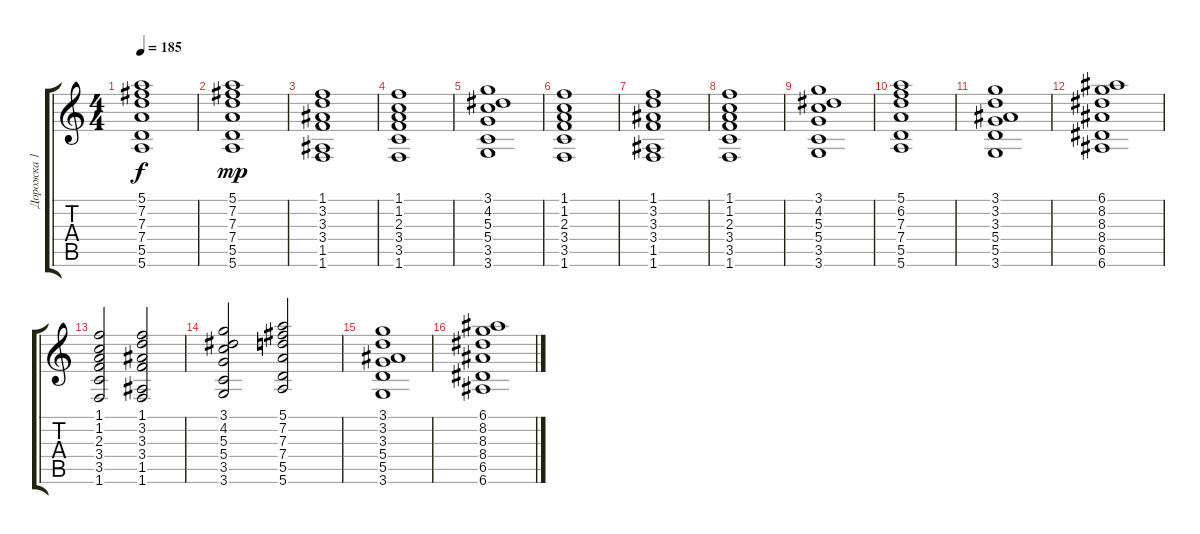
\track ("Дорожка 1" "Дорожка 1") {instrument distortionguitar}
\staff {score tabs}
\tuning (E4 B3 G3 D3 A2 E2) {hide}
\ts (4 4)
\tempo 185
\clef g2
\ks c
(5.1{t} 7.2{t} 7.3{t} 7.4{t} 5.5{t} 5.6{t}).1{dy f} |
(5.1 7.2 7.3 7.4 5.5 5.6).1{dy mp} |
(1.1 3.2 3.3 3.4 1.5 1.6).1 |
(1.1 1.2 2.3 3.4 3.5 1.6).1 |
(3.1 4.2 5.3 5.4 3.5 3.6).1 |
(1.1 1.2 2.3 3.4 3.5 1.6).1 |
(1.1 3.2 3.3 3.4 1.5 1.6).1 |
(1.1 1.2 2.3 3.4 3.5 1.6).1 |
(3.1 4.2 5.3 5.4 3.5 3.6).1 |
(5.1 6.2 7.3 7.4 5.5 5.6).1 |
(3.1 3.2 3.3 5.4 5.5 3.6).1 |
(6.1 8.2 8.3 8.4 6.5 6.6).1 |
(1.1 1.2 2.3 3.4 3.5 1.6).2 (1.1 3.2 3.3 3.4 1.5 1.6).2 |
(3.1 4.2 5.3 5.4 3.5 3.6).2 (5.1 7.2 7.3 7.4 5.5 5.6).2 |
(3.1 3.2 3.3 5.4 5.5 3.6).1 |
(6.1 8.2 8.3 8.4 6.5 6.6).1
